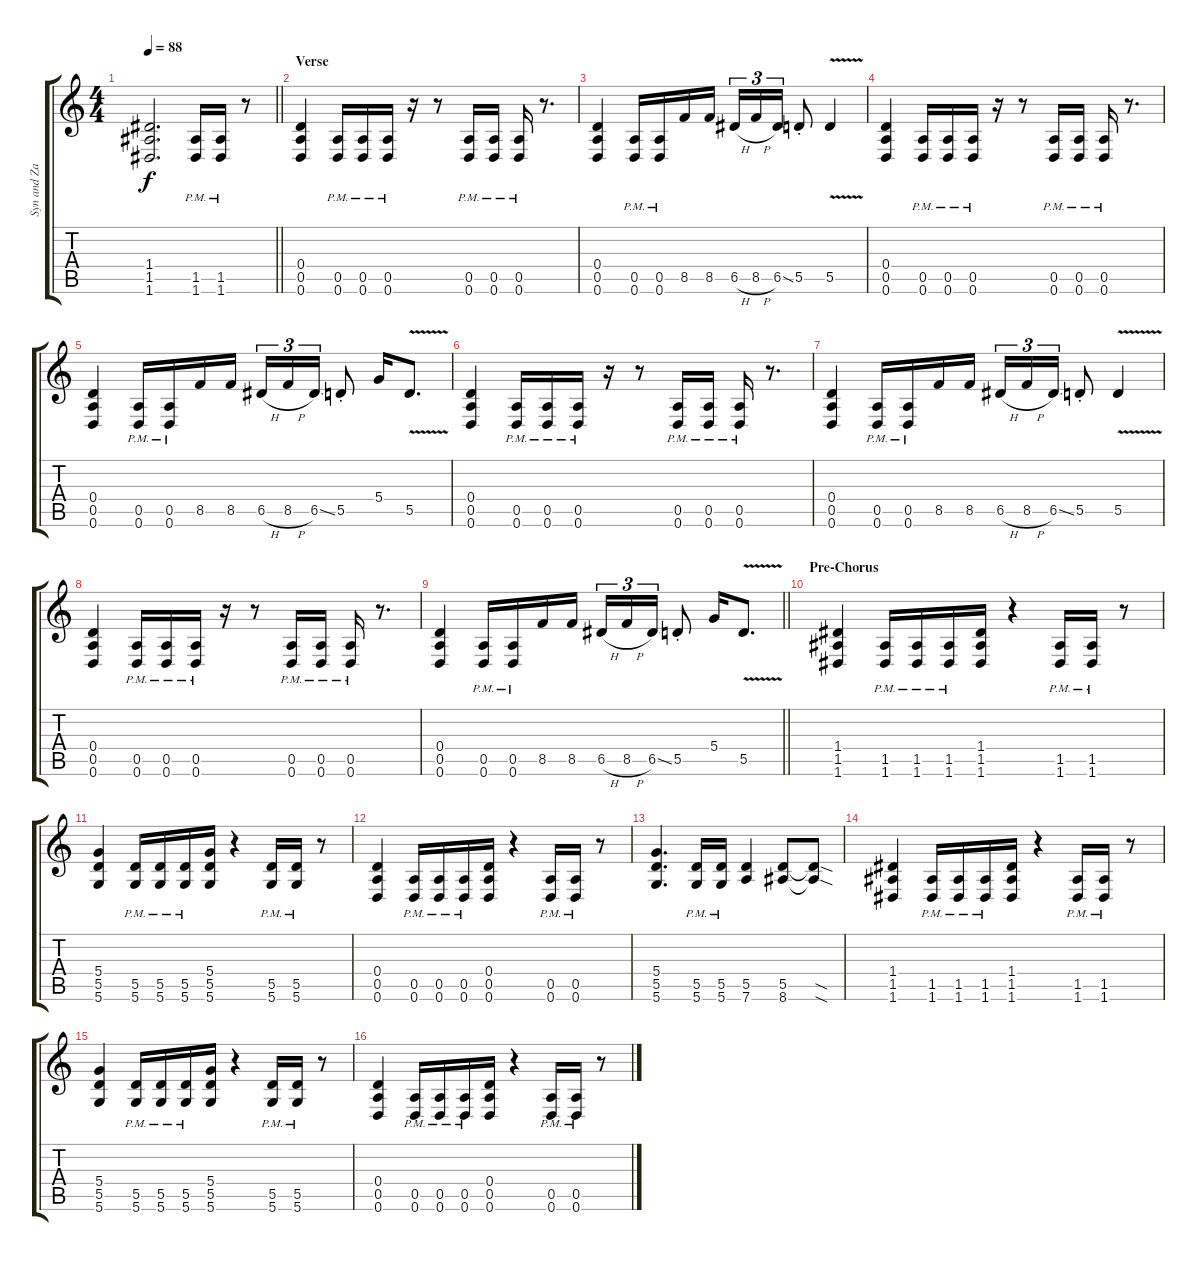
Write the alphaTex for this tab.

\track ("Syn and Zacky (Rhythm)" "Syn and Za") {instrument distortionguitar}
\staff {score tabs}
\tuning (E4 B3 G3 D3 A2 D2) {hide}
\ts (4 4)
\tempo 88
\clef g2
\barLineRight lightlight
\ks c
(1.4 1.5 1.6).2{d dy f} (1.5{pm} 1.6{pm}).16 (1.5{pm} 1.6{pm}).16 r.8 |
\section ("" "Verse")
(0.4 0.5 0.6).4 (0.5{pm} 0.6{pm}).16 (0.5{pm} 0.6{pm}).16 (0.5{pm} 0.6{pm}).16 r.16 r.8 (0.5{pm} 0.6{pm}).16 (0.5{pm} 0.6{pm}).16 (0.5{pm} 0.6{pm}).16 r.8{d} |
(0.4 0.5 0.6).4 (0.5{pm} 0.6{pm}).16 (0.5{pm} 0.6{pm}).16 8.5.16 8.5.16 6.5{h}.16{tu (3 2)} 8.5{h}.16{tu (3 2)} 6.5{ss}.16{tu (3 2)} 5.5{st}.8 5.5{v}.4 |
(0.4 0.5 0.6).4 (0.5{pm} 0.6{pm}).16 (0.5{pm} 0.6{pm}).16 (0.5{pm} 0.6{pm}).16 r.16 r.8 (0.5{pm} 0.6{pm}).16 (0.5{pm} 0.6{pm}).16 (0.5{pm} 0.6{pm}).16 r.8{d} |
(0.4 0.5 0.6).4 (0.5{pm} 0.6{pm}).16 (0.5{pm} 0.6{pm}).16 8.5.16 8.5.16 6.5{h}.16{tu (3 2)} 8.5{h}.16{tu (3 2)} 6.5{ss}.16{tu (3 2)} 5.5{st}.8 5.4.16 5.5{v}.8{d} |
(0.4 0.5 0.6).4 (0.5{pm} 0.6{pm}).16 (0.5{pm} 0.6{pm}).16 (0.5{pm} 0.6{pm}).16 r.16 r.8 (0.5{pm} 0.6{pm}).16 (0.5{pm} 0.6{pm}).16 (0.5{pm} 0.6{pm}).16 r.8{d} |
(0.4 0.5 0.6).4 (0.5{pm} 0.6{pm}).16 (0.5{pm} 0.6{pm}).16 8.5.16 8.5.16 6.5{h}.16{tu (3 2)} 8.5{h}.16{tu (3 2)} 6.5{ss}.16{tu (3 2)} 5.5{st}.8 5.5{v}.4 |
(0.4 0.5 0.6).4 (0.5{pm} 0.6{pm}).16 (0.5{pm} 0.6{pm}).16 (0.5{pm} 0.6{pm}).16 r.16 r.8 (0.5{pm} 0.6{pm}).16 (0.5{pm} 0.6{pm}).16 (0.5{pm} 0.6{pm}).16 r.8{d} |
\barLineRight lightlight
(0.4 0.5 0.6).4 (0.5{pm} 0.6{pm}).16 (0.5{pm} 0.6{pm}).16 8.5.16 8.5.16 6.5{h}.16{tu (3 2)} 8.5{h}.16{tu (3 2)} 6.5{ss}.16{tu (3 2)} 5.5{st}.8 5.4.16 5.5{v}.8{d} |
\section ("" "Pre-Chorus")
(1.4 1.5 1.6).4 (1.5{pm} 1.6{pm}).16 (1.5{pm} 1.6{pm}).16 (1.5{pm} 1.6{pm}).16 (1.4 1.5 1.6).16 r.4 (1.5{pm} 1.6{pm}).16 (1.5{pm} 1.6{pm}).16 r.8 |
(5.4 5.5 5.6).4 (5.5{pm} 5.6{pm}).16 (5.5{pm} 5.6{pm}).16 (5.5{pm} 5.6{pm}).16 (5.4 5.5 5.6).16 r.4 (5.5{pm} 5.6{pm}).16 (5.5{pm} 5.6{pm}).16 r.8 |
(0.4 0.5 0.6).4 (0.5{pm} 0.6{pm}).16 (0.5{pm} 0.6{pm}).16 (0.5{pm} 0.6{pm}).16 (0.4 0.5 0.6).16 r.4 (0.5{pm} 0.6{pm}).16 (0.5{pm} 0.6{pm}).16 r.8 |
(5.4 5.5 5.6).4{d} (5.5{pm} 5.6{pm}).16 (5.5{pm} 5.6{pm}).16 (5.5 7.6).4 (5.5 8.6).8 (5.5{sod t} 8.6{sod t}).8 |
(1.4 1.5 1.6).4 (1.5{pm} 1.6{pm}).16 (1.5{pm} 1.6{pm}).16 (1.5{pm} 1.6{pm}).16 (1.4 1.5 1.6).16 r.4 (1.5{pm} 1.6{pm}).16 (1.5{pm} 1.6{pm}).16 r.8 |
(5.4 5.5 5.6).4 (5.5{pm} 5.6{pm}).16 (5.5{pm} 5.6{pm}).16 (5.5{pm} 5.6{pm}).16 (5.4 5.5 5.6).16 r.4 (5.5{pm} 5.6{pm}).16 (5.5{pm} 5.6{pm}).16 r.8 |
(0.4 0.5 0.6).4 (0.5{pm} 0.6{pm}).16 (0.5{pm} 0.6{pm}).16 (0.5{pm} 0.6{pm}).16 (0.4 0.5 0.6).16 r.4 (0.5{pm} 0.6{pm}).16 (0.5{pm} 0.6{pm}).16 r.8
